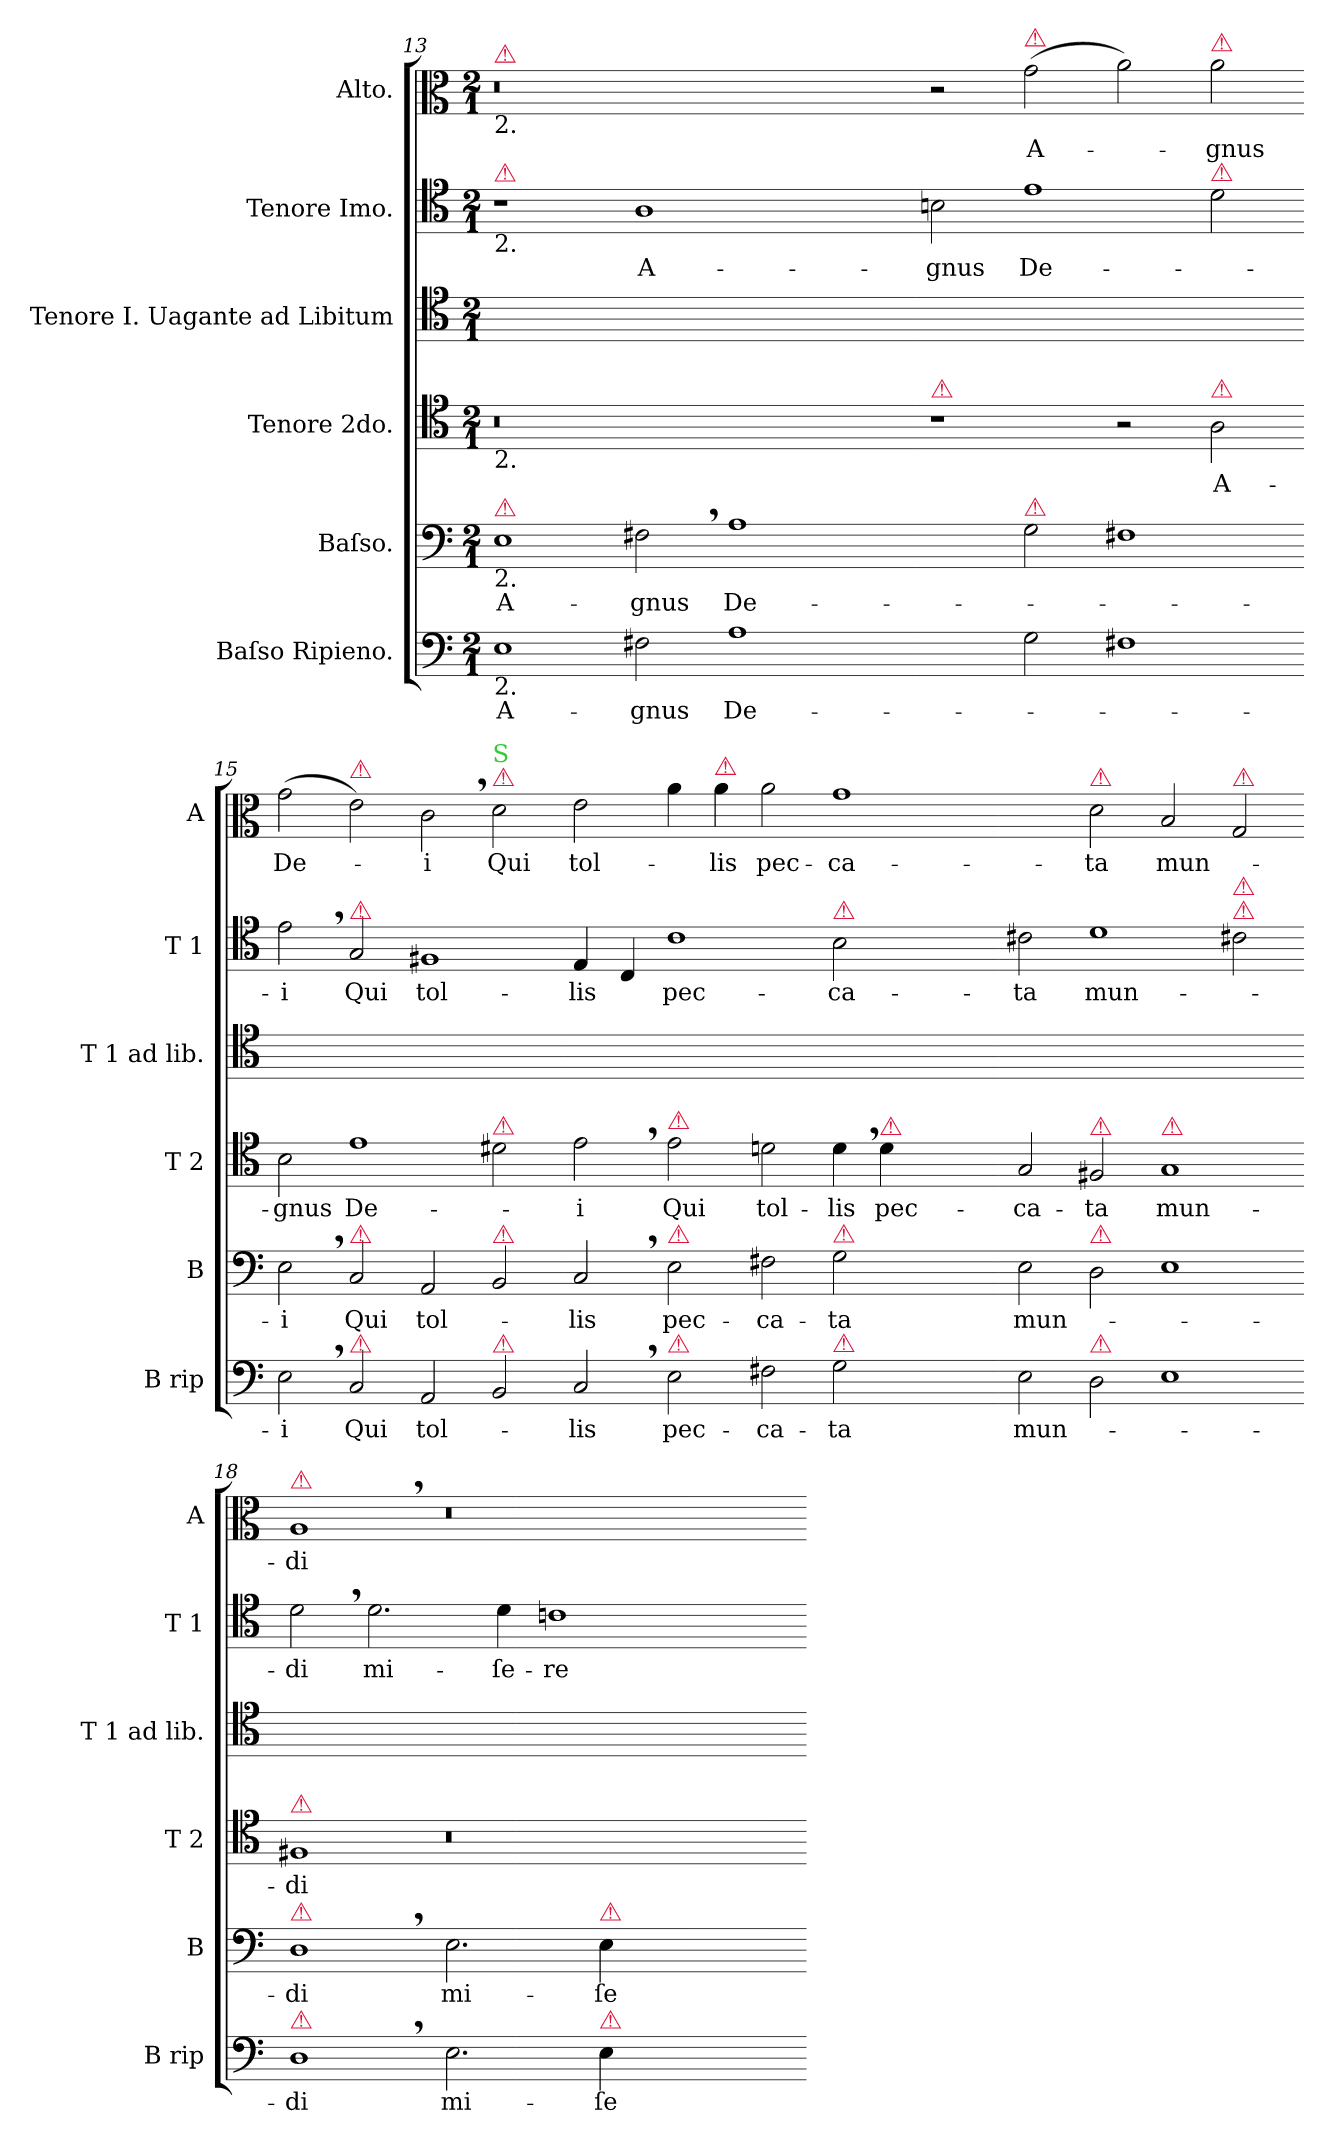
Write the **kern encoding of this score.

**kern	**text	**kern	**text	**kern	**text	**kern	**kern	**text	**kern	**text
*part6	*part6	*part5	*part5	*part4	*part4	*part3	*part2	*part2	*part1	*part1
*staff6	*staff6	*staff5	*staff5	*staff4	*staff4	*staff3	*staff2	*staff2	*staff1	*staff1
*I"Baſso Ripieno.	*	*I"Baſso.	*	*I"Tenore 2do.	*	*I"Tenore I. Uagante ad Libitum	*I"Tenore Imo.	*	*I"Alto.	*
*I'B rip	*	*I'B	*	*I'T 2	*	*I'T 1 ad lib.	*I'T 1	*	*I'A	*
*clefF4	*	*clefF4	*	*clefC4	*	*clefC4	*clefC4	*	*clefC3	*
*k[]	*	*k[]	*	*k[]	*	*k[]	*k[]	*	*k[]	*
*a:	*	*a:	*	*a:	*	*a:	*a:	*	*a:	*
*M2/1	*	*M2/1	*	*M2/1	*	*M2/1	*M2/1	*	*M2/1	*
=13	=13	=13	=13	=13	=13	=13	=13	=13	=13	=13
!	!	!	!	!	!	!	!	!	!LO:TX:b:t=2.	!
!	!	!	!	!	!	!	!	!	!LO:TX:a:color=crimson:t=⚠	!
!	!	!	!	!	!	!	!LO:TX:b:t=2.	!	!	!
!	!	!	!	!	!	!	!LO:TX:a:color=crimson:t=⚠	!	!	!
!	!	!	!	!LO:TX:b:t=2.	!	!	!	!	!	!
!	!	!LO:TX:b:t=2.	!	!	!	!	!	!	!	!
!	!	!LO:TX:a:color=crimson:t=⚠	!	!	!	!	!	!	!	!
!LO:TX:b:t=2.	!	!	!	!	!	!	!	!	!	!
1E	A-	1E	A-	0r	.	0ryy	1r	.	0r	.
2F#X\	-gnus	2F#X,<\	-gnus	.	.	.	1A	A-	.	.
1A\	De-	1A\	De-	.	.	.	.	.	.	.
.	.	.	.	2ryy	.	2ryy	2ryy	.	2ryy	.
=14-	=14-	=14-	=14-	=14-	=14-	=14-	=14-	=14-	=14-	=14-
!	!	!	!	!LO:TX:a:color=crimson:t=⚠	!	!	!	!	!	!
2ryy	.	2ryy	.	1r	.	0ryy	2Bn\	-gnus	2r	.
!	!	!	!	!	!	!	!	!	!LO:TX:a:color=crimson:t=⚠	!
!	!	!LO:TX:a:color=crimson:t=⚠	!	!	!	!	!	!	!	!
2G\	.	2G\	.	.	.	.	1e	De-	(2g\	A-
1F#X	.	1F#X	.	2r	.	.	.	.	2a\)	.
!	!	!	!	!	!	!	!	!	!LO:TX:a:color=crimson:t=⚠	!
!	!	!	!	!	!	!	!LO:TX:a:color=crimson:t=⚠	!	!	!
!	!	!	!	!LO:TX:a:color=crimson:t=⚠	!	!	!	!	!	!
.	.	.	.	2A\	A-	.	2d\	.	2a\	-gnus
=15-	=15-	=15-	=15-	=15-	=15-	=15-	=15-	=15-	=15-	=15-
2E,<\	-i	2E,<\	-i	2B\	-gnus	0ryy	2e,<\	-i	(2g\	De-
!	!	!	!	!	!	!	!	!	!LO:TX:a:color=crimson:t=⚠	!
!	!	!	!	!	!	!	!LO:TX:a:color=crimson:t=⚠	!	!	!
!	!	!LO:TX:a:color=crimson:t=⚠	!	!	!	!	!	!	!	!
!LO:TX:a:color=crimson:t=⚠	!	!	!	!	!	!	!	!	!	!
2C/	Qui	2C/	Qui	1e	De-	.	2G/	Qui	2e\)	.
2AA/	tol-	2AA/	tol-	.	.	.	1F#X	tol-	2c,<\	-i
!	!	!	!	!	!	!	!	!	!LO:TX:a:color=crimson:t=⚠	!
!	!	!	!	!	!	!	!	!	!LO:TX:a:color=limegreen:t=S	!
!	!	!	!	!LO:TX:a:color=crimson:t=⚠	!	!	!	!	!	!
!	!	!LO:TX:a:color=crimson:t=⚠	!	!	!	!	!	!	!	!
!LO:TX:a:color=crimson:t=⚠	!	!	!	!	!	!	!	!	!	!
2BB/	.	2BB/	.	2d#X\	.	.	.	.	2d\	Qui
=16-	=16-	=16-	=16-	=16-	=16-	=16-	=16-	=16-	=16-	=16-
2C,</	lis	2C,</	lis	2e,<\	-i	0ryy	4E/	-lis	2e\	tol-
.	.	.	.	.	.	.	4C/	.	.	.
!	!	!	!	!LO:TX:a:color=crimson:t=⚠	!	!	!	!	!	!
!	!	!LO:TX:a:color=crimson:t=⚠	!	!	!	!	!	!	!	!
!LO:TX:a:color=crimson:t=⚠	!	!	!	!	!	!	!	!	!	!
2E\	pec-	2E\	pec-	2e\	Qui	.	1c	pec-	4a\	.
!	!	!	!	!	!	!	!	!	!LO:TX:a:color=crimson:t=⚠	!
.	.	.	.	.	.	.	.	.	4a\	-lis
2F#X\	-ca-	2F#X\	-ca-	2dn\	tol-	.	.	.	2a\	pec-
!	!	!	!	!	!	!	!LO:TX:a:color=crimson:t=⚠	!	!	!
!	!	!LO:TX:a:color=crimson:t=⚠	!	!	!	!	!	!	!	!
!LO:TX:a:color=crimson:t=⚠	!	!	!	!	!	!	!	!	!	!
2G\	-ta	2G\	-ta	4d,<\	-lis	.	2B\	-ca-	1g\	-ca-
!	!	!	!	!LO:TX:a:color=crimson:t=⚠	!	!	!	!	!	!
.	.	.	.	4d\	pec-	.	.	.	.	.
2ryy	.	2ryy	.	2ryy	.	2ryy	2ryy	.	.	.
=17-	=17-	=17-	=17-	=17-	=17-	=17-	=17-	=17-	=17-	=17-
2E\	mun-	2E\	mun-	2G/	-ca-	0ryy	2c#X\	-ta	2ryy	.
!	!	!	!	!	!	!	!	!	!LO:TX:a:color=crimson:t=⚠	!
!	!	!	!	!LO:TX:a:color=crimson:t=⚠	!	!	!	!	!	!
!	!	!LO:TX:a:color=crimson:t=⚠	!	!	!	!	!	!	!	!
!LO:TX:a:color=crimson:t=⚠	!	!	!	!	!	!	!	!	!	!
2D\	.	2D\	.	2F#X/	-ta	.	1d	mun-	2d\	-ta
!	!	!	!	!LO:TX:a:color=crimson:t=⚠	!	!	!	!	!	!
1E	.	1E	.	1G	mun-	.	.	.	2B/	mun-
!	!	!	!	!	!	!	!	!	!LO:TX:a:color=crimson:t=⚠	!
!	!	!	!	!	!	!	!LO:TX:a:color=crimson:t=⚠	!	!	!
!	!	!	!	!	!	!	!LO:TX:a:color=crimson:t=⚠	!	!	!
.	.	.	.	.	.	.	2c#X\	.	2G/	.
=18-	=18-	=18-	=18-	=18-	=18-	=18-	=18-	=18-	=18-	=18-
!	!	!	!	!	!	!	!	!	!LO:TX:a:color=crimson:t=⚠	!
!	!	!	!	!LO:TX:a:color=crimson:t=⚠	!	!	!	!	!	!
!	!	!LO:TX:a:color=crimson:t=⚠	!	!	!	!	!	!	!	!
!LO:TX:a:color=crimson:t=⚠	!	!	!	!	!	!	!	!	!	!
1D,<	-di	1D,<	-di	1F#X	-di	0ryy	2d,<\	-di	1A,<	-di
.	.	.	.	.	.	.	2.d\	mi-	.	.
2.E\	mi-	2.E\	mi-	0r	.	.	.	.	0r	.
.	.	.	.	.	.	.	4d\	-ſe-	.	.
.	.	.	.	.	.	.	1cn\	-re-	.	.
!	!	!LO:TX:a:color=crimson:t=⚠	!	!	!	!	!	!	!	!
!LO:TX:a:color=crimson:t=⚠	!	!	!	!	!	!	!	!	!	!
4E\	-ſe-	4E\	-ſe-	.	.	.	.	.	.	.
1ryy	.	1ryy	.	.	.	1ryy	.	.	.	.
.	.	.	.	.	.	.	2ryy	.	.	.
=-	=-	=-	=-	=-	=-	=-	=-	=-	=-	=-
*-	*-	*-	*-	*-	*-	*-	*-	*-	*-	*-
